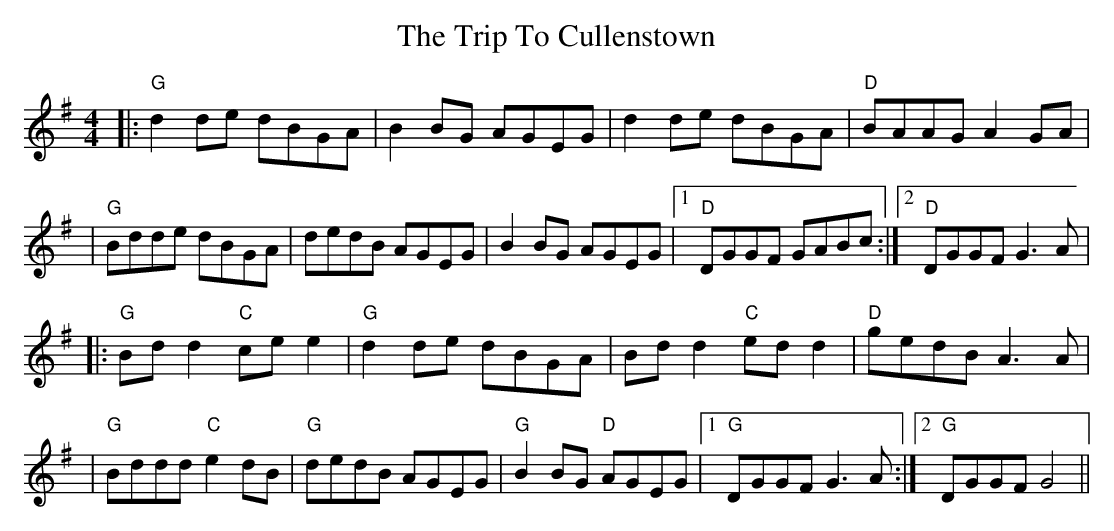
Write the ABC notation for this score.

X:1
T:The Trip To Cullenstown
L:1/8
M:4/4
K:G
|: "G" d2 de dBGA | B2 BG AGEG | d2 de dBGA | "D" BAAG A2 GA |
|  "G" Bdde dBGA | dedB AGEG | B2 BG AGEG |1 "D" DGGF GABc :|2 "D" DGGF G3 A |
|: "G" Bd d2 "C" ce e2 | "G" d2 de dBGA | Bd d2 "C" ed d2 | "D" gedB A3 A |
|  "G" Bddd "C" e2 dB | "G" dedB AGEG | "G" B2 BG "D" AGEG |1 "G" DGGF G3 A :|2 "G" DGGF G4 ||
